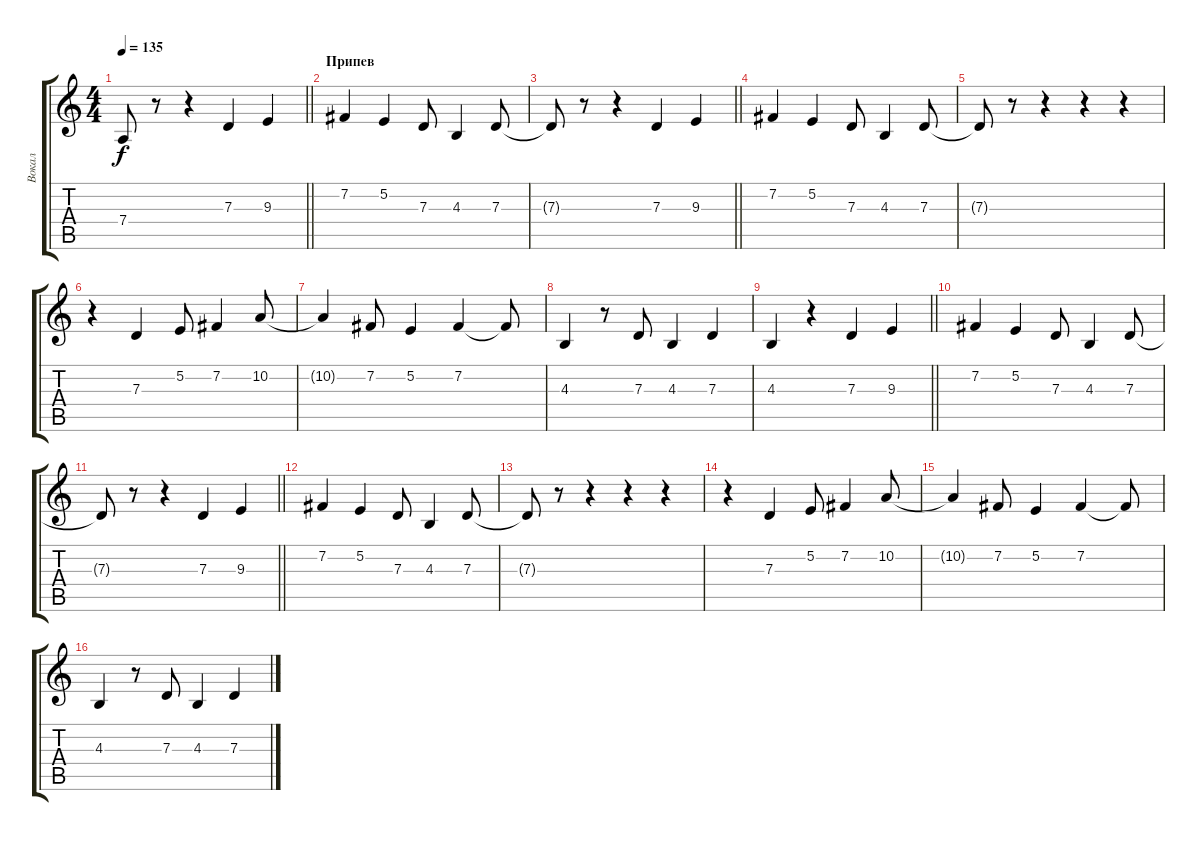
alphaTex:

\track ("Вокал" "Вокал") {instrument flute}
\staff {score tabs}
\tuning (E4 B3 G3 D3 A2 E2) {hide}
\ts (4 4)
\tempo 135
\clef g2
\barLineRight lightlight
\ks c
7.4{t}.8{dy f} r.8 r.4 7.3.4 9.3.4 |
\section ("" "Припев")
7.2.4 5.2.4 7.3.8 4.3.4 7.3.8 |
\barLineRight lightlight
7.3{t}.8 r.8 r.4 7.3.4 9.3.4 |
7.2.4 5.2.4 7.3.8 4.3.4 7.3.8 |
7.3{t}.8 r.8 r.4 r.4 r.4 |
r.4 7.3.4 5.2.8 7.2.4 10.2.8 |
10.2{t}.4 7.2.8 5.2.4 7.2.4 7.2{t}.8 |
4.3.4 r.8 7.3.8 4.3.4 7.3.4 |
\barLineRight lightlight
4.3.4 r.4 7.3.4 9.3.4 |
\section ("" " ")
7.2.4 5.2.4 7.3.8 4.3.4 7.3.8 |
\barLineRight lightlight
7.3{t}.8 r.8 r.4 7.3.4 9.3.4 |
7.2.4 5.2.4 7.3.8 4.3.4 7.3.8 |
7.3{t}.8 r.8 r.4 r.4 r.4 |
r.4 7.3.4 5.2.8 7.2.4 10.2.8 |
10.2{t}.4 7.2.8 5.2.4 7.2.4 7.2{t}.8 |
4.3.4 r.8 7.3.8 4.3.4 7.3.4
